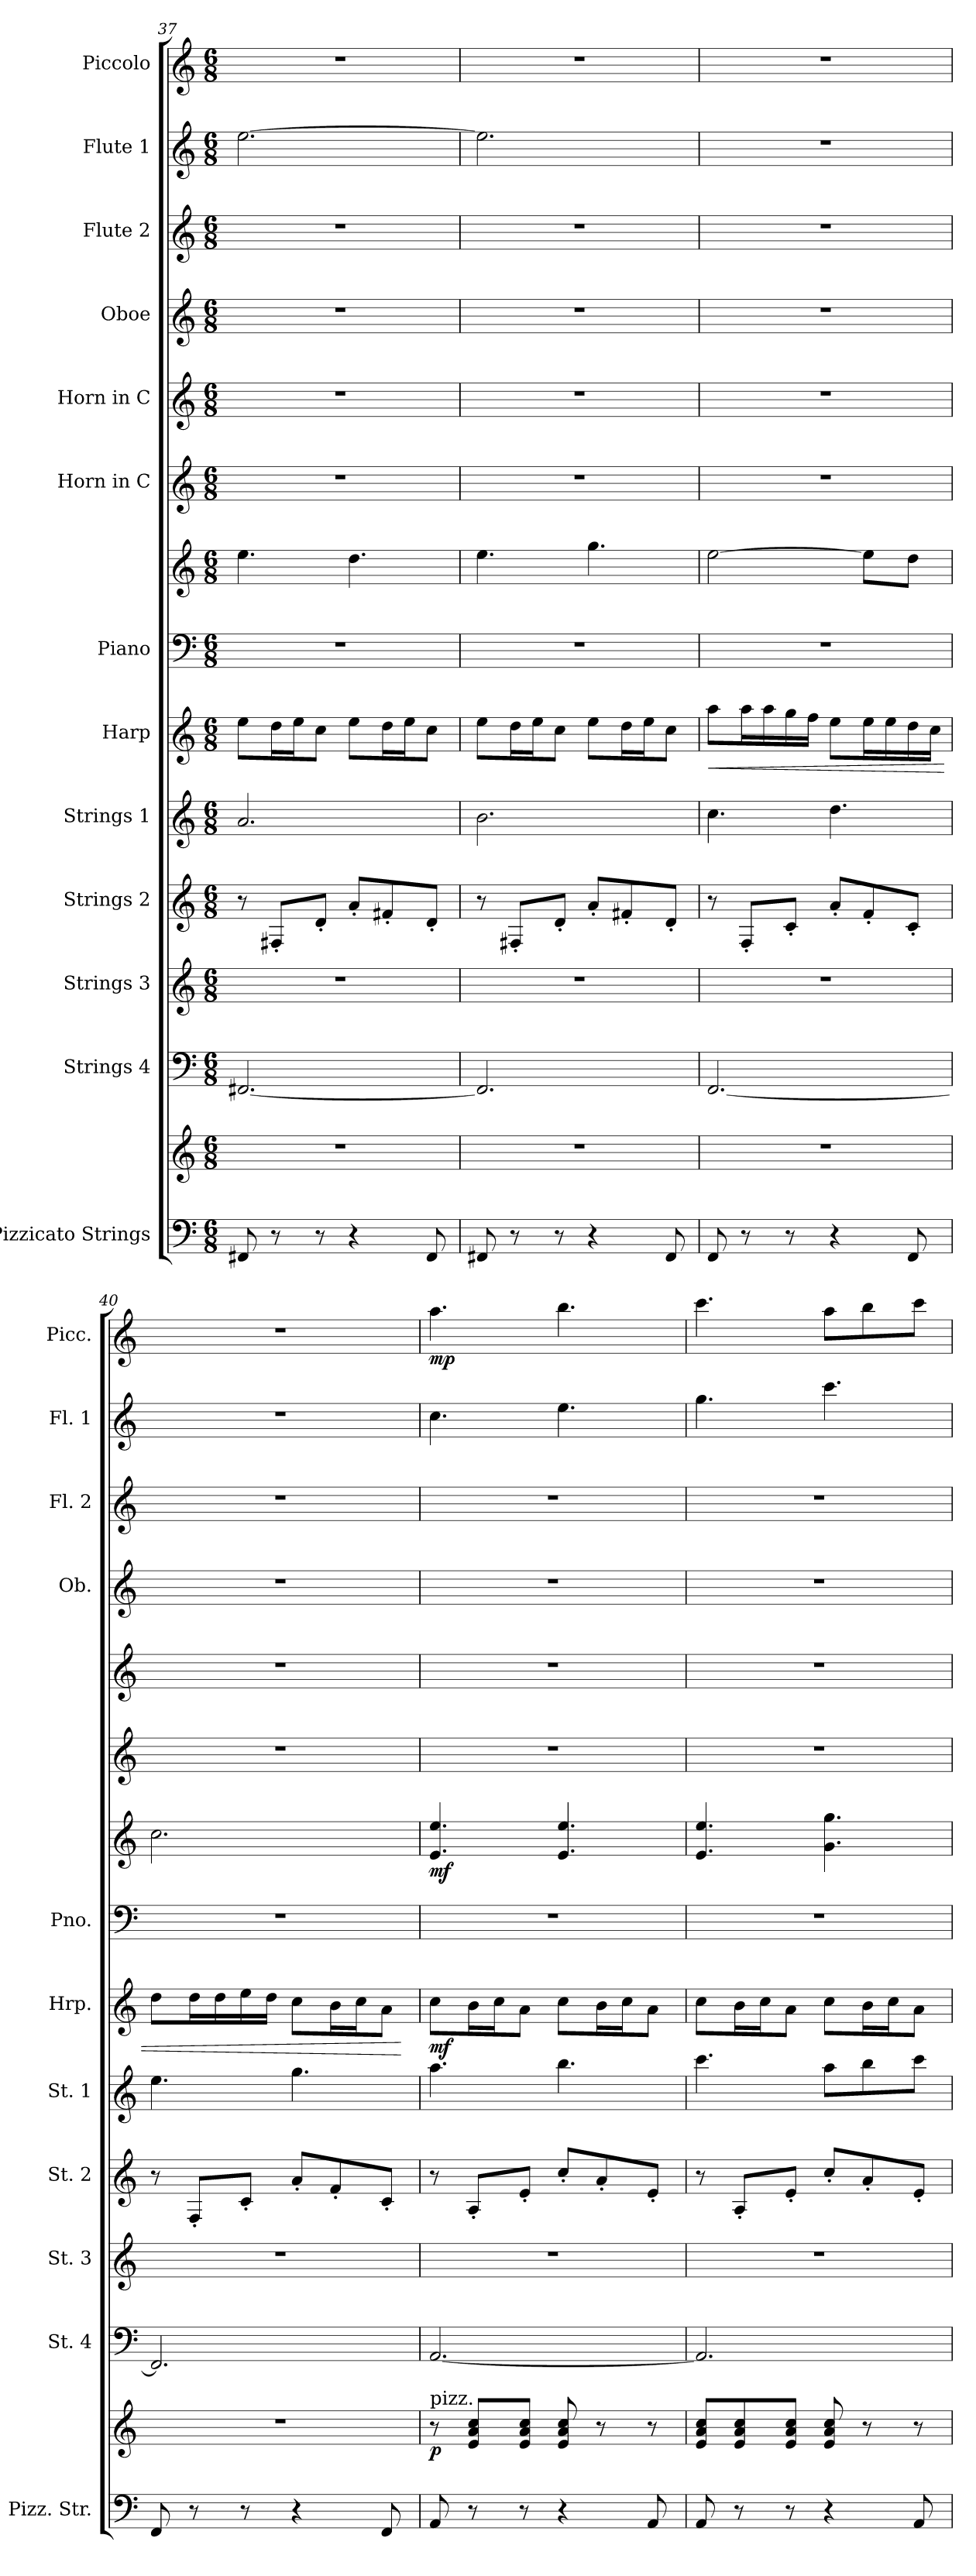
**kern	**kern	**dynam	**kern	**kern	**kern	**kern	**kern	**dynam	**kern	**kern	**dynam	**kern	**kern	**kern	**kern	**kern	**kern	**dynam
*part13	*part13	*part13	*part12	*part11	*part10	*part9	*part8	*part8	*part7	*part7	*part7	*part6	*part5	*part4	*part3	*part2	*part1	*part1
*staff15	*staff14	*staff14/15	*staff13	*staff12	*staff11	*staff10	*staff9	*staff9	*staff8	*staff7	*staff7/8	*staff6	*staff5	*staff4	*staff3	*staff2	*staff1	*staff1
*I"Pizzicato Strings	*	*	*I"Strings 4	*I"Strings 3	*I"Strings 2	*I"Strings 1	*I"Harp	*	*I"Piano	*	*	*I"Horn in C	*I"Horn in C	*I"Oboe	*I"Flute 2	*I"Flute 1	*I"Piccolo	*
*I'Pizz. Str.	*	*	*I'St. 4	*I'St. 3	*I'St. 2	*I'St. 1	*I'Hrp.	*	*I'Pno.	*	*	*	*	*I'Ob.	*I'Fl. 2	*I'Fl. 1	*I'Picc.	*
!!LO:PB:g=z
*clefF4	*clefG2	*	*clefF4	*clefG2	*clefG2	*clefG2	*clefG2	*	*clefF4	*clefG2	*	*clefG2	*clefG2	*clefG2	*clefG2	*clefG2	*clefG2	*
*	*	*	*	*	*	*	*	*	*	*	*	*ITrd7c12	*ITrd7c12	*	*	*	*ITrd-7c-12	*
*k[]	*k[]	*	*k[]	*k[]	*k[]	*k[]	*k[]	*	*k[]	*k[]	*	*k[]	*k[]	*k[]	*k[]	*k[]	*k[]	*
*M6/8	*M6/8	*	*M6/8	*M6/8	*M6/8	*M6/8	*M6/8	*	*M6/8	*M6/8	*	*M6/8	*M6/8	*M6/8	*M6/8	*M6/8	*M6/8	*
=37	=37	=37	=37	=37	=37	=37	=37	=37	=37	=37	=37	=37	=37	=37	=37	=37	=37	=37
8FF#X/	2.r	.	[2.FF#X/	2.r	8r	2.a/	8ee\L	.	2.r	4.ee\	.	2.r	2.r	2.r	2.r	[2.ee\	2.r	.
8r	.	.	.	.	8F#X'/L	.	16dd\L	.	.	.	.	.	.	.	.	.	.	.
.	.	.	.	.	.	.	16ee\J	.	.	.	.	.	.	.	.	.	.	.
8r	.	.	.	.	8d'/J	.	8cc\J	.	.	.	.	.	.	.	.	.	.	.
4r	.	.	.	.	8a'/L	.	8ee\L	.	.	4.dd\	.	.	.	.	.	.	.	.
.	.	.	.	.	8f#X'/	.	16dd\L	.	.	.	.	.	.	.	.	.	.	.
.	.	.	.	.	.	.	16ee\J	.	.	.	.	.	.	.	.	.	.	.
8FF#/	.	.	.	.	8d'/J	.	8cc\J	.	.	.	.	.	.	.	.	.	.	.
=38	=38	=38	=38	=38	=38	=38	=38	=38	=38	=38	=38	=38	=38	=38	=38	=38	=38	=38
8FF#X/	2.r	.	2.FF#/]	2.r	8r	2.b\	8ee\L	.	2.r	4.ee\	.	2.r	2.r	2.r	2.r	2.ee\]	2.r	.
8r	.	.	.	.	8F#X'/L	.	16dd\L	.	.	.	.	.	.	.	.	.	.	.
.	.	.	.	.	.	.	16ee\J	.	.	.	.	.	.	.	.	.	.	.
8r	.	.	.	.	8d'/J	.	8cc\J	.	.	.	.	.	.	.	.	.	.	.
4r	.	.	.	.	8a'/L	.	8ee\L	.	.	4.gg\	.	.	.	.	.	.	.	.
.	.	.	.	.	8f#X'/	.	16dd\L	.	.	.	.	.	.	.	.	.	.	.
.	.	.	.	.	.	.	16ee\J	.	.	.	.	.	.	.	.	.	.	.
8FF#/	.	.	.	.	8d'/J	.	8cc\J	.	.	.	.	.	.	.	.	.	.	.
=39	=39	=39	=39	=39	=39	=39	=39	=39	=39	=39	=39	=39	=39	=39	=39	=39	=39	=39
!	!	!	!	!	!	!	!	!LO:HP:b	!	!	!	!	!	!	!	!	!	!
8FF/	2.r	.	[2.FF/	2.r	8r	4.cc\	8aa\L	<	2.r	[2ee\	.	2.r	2.r	2.r	2.r	2.r	2.r	.
8r	.	.	.	.	8F'/L	.	16aa\L	.	.	.	.	.	.	.	.	.	.	.
.	.	.	.	.	.	.	16aa\	.	.	.	.	.	.	.	.	.	.	.
8r	.	.	.	.	8c'/J	.	16gg\	.	.	.	.	.	.	.	.	.	.	.
.	.	.	.	.	.	.	16ff\JJ	.	.	.	.	.	.	.	.	.	.	.
4r	.	.	.	.	8a'/L	4.dd\	8ee\L	.	.	.	.	.	.	.	.	.	.	.
.	.	.	.	.	8f'/	.	16ee\L	.	.	8ee\L]	.	.	.	.	.	.	.	.
.	.	.	.	.	.	.	16ee\	.	.	.	.	.	.	.	.	.	.	.
8FF/	.	.	.	.	8c'/J	.	16dd\	.	.	8dd\J	.	.	.	.	.	.	.	.
.	.	.	.	.	.	.	16cc\JJ	.	.	.	.	.	.	.	.	.	.	.
=40	=40	=40	=40	=40	=40	=40	=40	=40	=40	=40	=40	=40	=40	=40	=40	=40	=40	=40
8FF/	2.r	.	2.FF/]	2.r	8r	4.ee\	8dd\L	.	2.r	2.cc\	.	2.r	2.r	2.r	2.r	2.r	2.r	.
8r	.	.	.	.	8F'/L	.	16dd\L	.	.	.	.	.	.	.	.	.	.	.
.	.	.	.	.	.	.	16dd\	.	.	.	.	.	.	.	.	.	.	.
8r	.	.	.	.	8c'/J	.	16ee\	.	.	.	.	.	.	.	.	.	.	.
.	.	.	.	.	.	.	16dd\JJ	.	.	.	.	.	.	.	.	.	.	.
4r	.	.	.	.	8a'/L	4.gg\	8cc\L	.	.	.	.	.	.	.	.	.	.	.
.	.	.	.	.	8f'/	.	16b\L	.	.	.	.	.	.	.	.	.	.	.
.	.	.	.	.	.	.	16cc\J	.	.	.	.	.	.	.	.	.	.	.
8FF/	.	.	.	.	8c'/J	.	8a\J	.	.	.	.	.	.	.	.	.	.	.
.	.	.	.	.	.	.	.	[	.	.	.	.	.	.	.	.	.	.
!!LO:LB:g=z
=41	=41	=41	=41	=41	=41	=41	=41	=41	=41	=41	=41	=41	=41	=41	=41	=41	=41	=41
!	!LO:TX:a:t=pizz.	!	!	!	!	!	!	!	!	!	!	!	!	!	!	!	!	!
!	!	!LO:DY:b	!	!	!	!	!	!LO:DY:b	!	!	!LO:DY:b	!	!	!	!	!	!	!LO:DY:b
8AA/	8r	p	[2.AA/	2.r	8r	4.aa\	8cc\L	mf	2.r	4.e/ 4.ee/	mf	2.r	2.r	2.r	2.r	4.cc\	4.aaa\	mp
8r	8e/ 8a/ 8cc/L	.	.	.	8A'/L	.	16b\L	.	.	.	.	.	.	.	.	.	.	.
.	.	.	.	.	.	.	16cc\J	.	.	.	.	.	.	.	.	.	.	.
8r	8e/ 8a/ 8cc/J	.	.	.	8e'/J	.	8a\J	.	.	.	.	.	.	.	.	.	.	.
4r	8e/ 8a/ 8cc/	.	.	.	8cc'/L	4.bb\	8cc\L	.	.	4.e/ 4.ee/	.	.	.	.	.	4.ee\	4.bbb\	.
.	8r	.	.	.	8a'/	.	16b\L	.	.	.	.	.	.	.	.	.	.	.
.	.	.	.	.	.	.	16cc\J	.	.	.	.	.	.	.	.	.	.	.
8AA/	8r	.	.	.	8e'/J	.	8a\J	.	.	.	.	.	.	.	.	.	.	.
=42	=42	=42	=42	=42	=42	=42	=42	=42	=42	=42	=42	=42	=42	=42	=42	=42	=42	=42
8AA/	8e/ 8a/ 8cc/L	.	2.AA/]	2.r	8r	4.ccc\	8cc\L	.	2.r	4.e/ 4.ee/	.	2.r	2.r	2.r	2.r	4.gg\	4.cccc\	.
8r	8e/ 8a/ 8cc/	.	.	.	8A'/L	.	16b\L	.	.	.	.	.	.	.	.	.	.	.
.	.	.	.	.	.	.	16cc\J	.	.	.	.	.	.	.	.	.	.	.
8r	8e/ 8a/ 8cc/J	.	.	.	8e'/J	.	8a\J	.	.	.	.	.	.	.	.	.	.	.
4r	8e/ 8a/ 8cc/	.	.	.	8cc'/L	8aa\L	8cc\L	.	.	4.g\ 4.gg\	.	.	.	.	.	4.ccc\	8aaa\L	.
.	8r	.	.	.	8a'/	8bb\	16b\L	.	.	.	.	.	.	.	.	.	8bbb\	.
.	.	.	.	.	.	.	16cc\J	.	.	.	.	.	.	.	.	.	.	.
8AA/	8r	.	.	.	8e'/J	8ccc\J	8a\J	.	.	.	.	.	.	.	.	.	8cccc\J	.
=	=	=	=	=	=	=	=	=	=	=	=	=	=	=	=	=	=	=
*-	*-	*-	*-	*-	*-	*-	*-	*-	*-	*-	*-	*-	*-	*-	*-	*-	*-	*-
